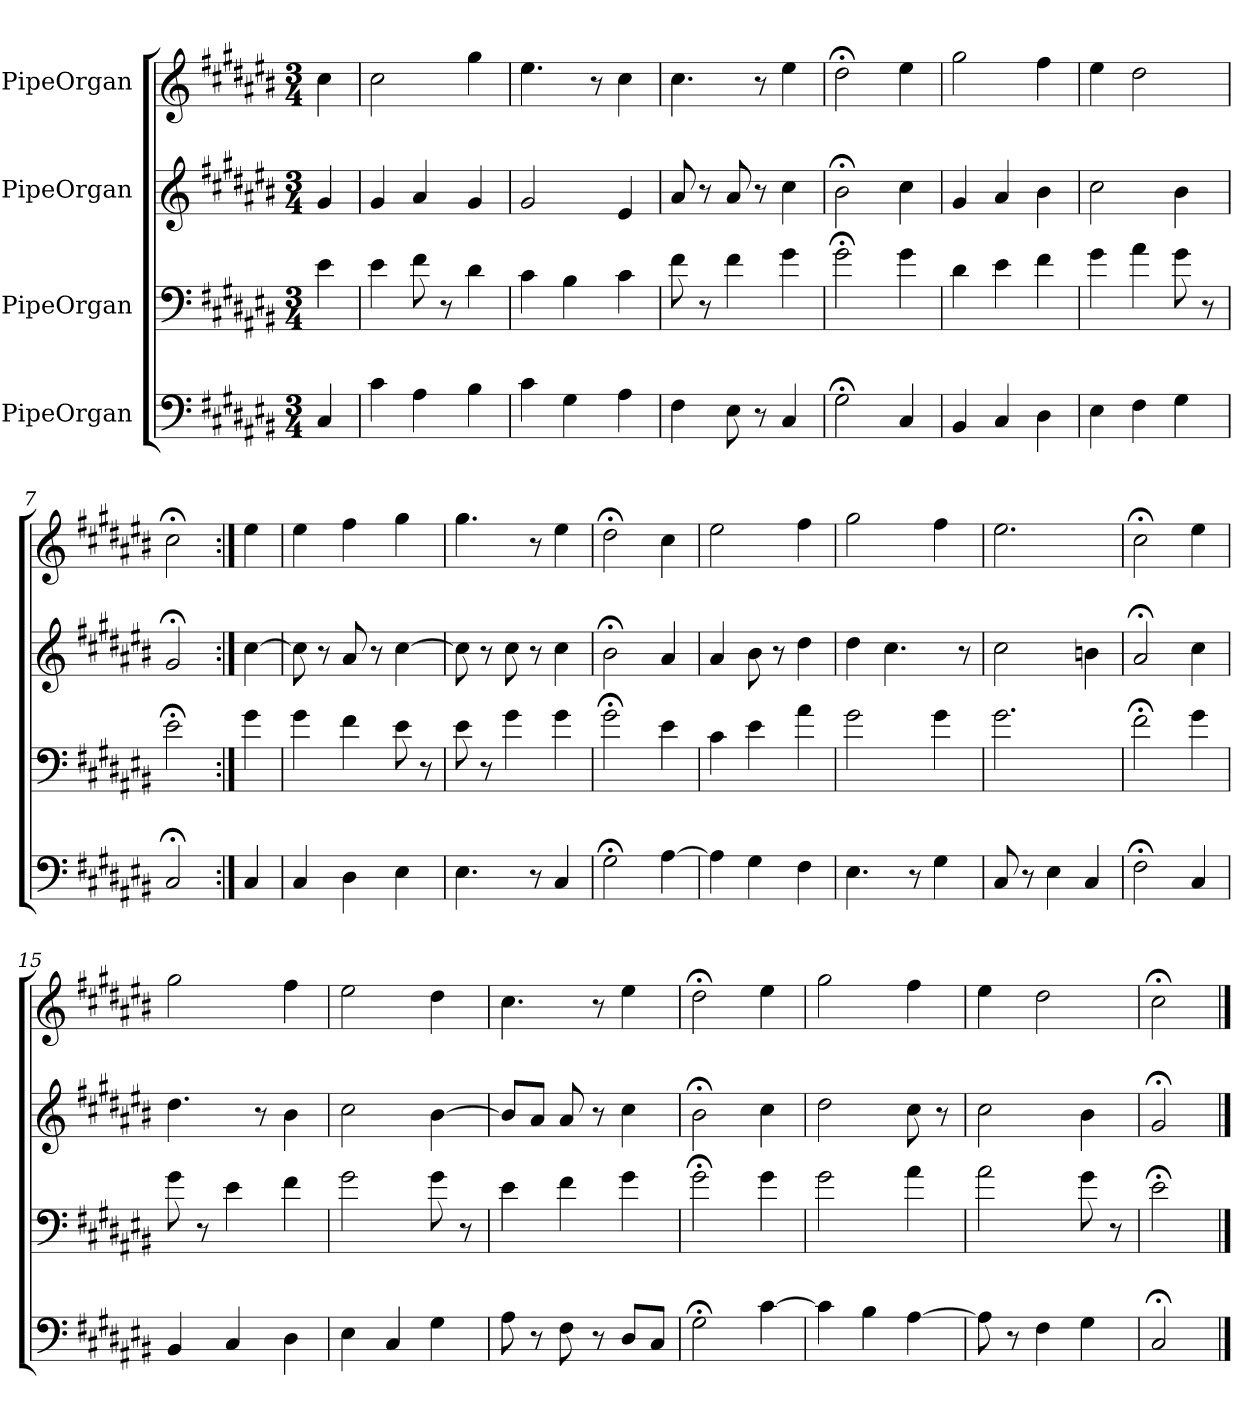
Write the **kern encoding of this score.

**kern	**kern	**kern	**kern
*part4	*part3	*part2	*part1
*staff4	*staff3	*staff2	*staff1
*I"PipeOrgan	*I"PipeOrgan	*I"PipeOrgan	*I"PipeOrgan
*clefF4	*clefF4	*clefG2	*clefG2
*k[f#c#g#d#a#e#b#]	*k[f#c#g#d#a#e#b#]	*k[f#c#g#d#a#e#b#]	*k[f#c#g#d#a#e#b#]
*C#:	*C#:	*C#:	*C#:
*M3/4	*M3/4	*M3/4	*M3/4
*MM60	*MM60	*MM60	*MM60
=	=	=	=
4C#	4e#	4g#	4cc#
=1	=1	=1	=1
4c#	4e#	4g#	2cc#
4A#	8f#	4a#	.
.	8r	.	.
4B#	4d#	4g#	4gg#
=2	=2	=2	=2
4c#	4c#	2g#	4.ee#
4G#	4B#	.	.
.	.	.	8r
4A#	4c#	4e#	4cc#
=3	=3	=3	=3
4F#	8f#	8a#	4.cc#
.	8r	8r	.
8E#	4f#	8a#	.
8r	.	8r	8r
4C#	4g#	4cc#	4ee#
=4	=4	=4	=4
2G#;<	2g#;<	2b#;<	2dd#;<
4C#	4g#	4cc#	4ee#
=5	=5	=5	=5
4BB#	4d#	4g#	2gg#
4C#	4e#	4a#	.
4D#	4f#	4b#	4ff#
=6	=6	=6	=6
4E#	4g#	2cc#	4ee#
4F#	4a#	.	2dd#
4G#	8g#	4b#	.
.	8r	.	.
=7	=7	=7	=7
2C#;<	2e#;<	2g#;<	2cc#;<
=:|!	=:|!	=:|!	=:|!
4C#	4g#	[4cc#	4ee#
=8	=8	=8	=8
4C#	4g#	8cc#]	4ee#
.	.	8r	.
4D#	4f#	8a#	4ff#
.	.	8r	.
4E#	8e#	[4cc#	4gg#
.	8r	.	.
=9	=9	=9	=9
4.E#	8e#	8cc#]	4.gg#
.	8r	8r	.
.	4g#	8cc#	.
8r	.	8r	8r
4C#	4g#	4cc#	4ee#
=10	=10	=10	=10
2G#;<	2g#;<	2b#;<	2dd#;<
[4A#	4e#	4a#	4cc#
=11	=11	=11	=11
4A#]	4c#	4a#	2ee#
4G#	4e#	8b#	.
.	.	8r	.
4F#	4a#	4dd#	4ff#
=12	=12	=12	=12
4.E#	2g#	4dd#	2gg#
.	.	4.cc#	.
8r	.	.	.
4G#	4g#	.	4ff#
.	.	8r	.
=13	=13	=13	=13
8C#	2.g#	2cc#	2.ee#
8r	.	.	.
4E#	.	.	.
4C#	.	4bn	.
=14	=14	=14	=14
2F#;<	2f#;<	2a#;<	2cc#;<
4C#	4g#	4cc#	4ee#
=15	=15	=15	=15
4BB#	8g#	4.dd#	2gg#
.	8r	.	.
4C#	4e#	.	.
.	.	8r	.
4D#	4f#	4b#	4ff#
=16	=16	=16	=16
4E#	2g#	2cc#	2ee#
4C#	.	.	.
4G#	8g#	[4b#	4dd#
.	8r	.	.
=17	=17	=17	=17
8A#	4e#	8b#/L]	4.cc#
8r	.	8a#/J	.
8F#	4f#	8a#	.
8r	.	8r	8r
8D#/L	4g#	4cc#	4ee#
8C#/J	.	.	.
=18	=18	=18	=18
2G#;<	2g#;<	2b#;<	2dd#;<
[4c#	4g#	4cc#	4ee#
=19	=19	=19	=19
4c#]	2g#	2dd#	2gg#
4B#	.	.	.
[4A#	4a#	8cc#	4ff#
.	.	8r	.
=20	=20	=20	=20
8A#]	2a#	2cc#	4ee#
8r	.	.	.
4F#	.	.	2dd#
4G#	8g#	4b#	.
.	8r	.	.
=21	=21	=21	=21
2C#;<	2e#;<	2g#;<	2cc#;<
==	==	==	==
*-	*-	*-	*-
